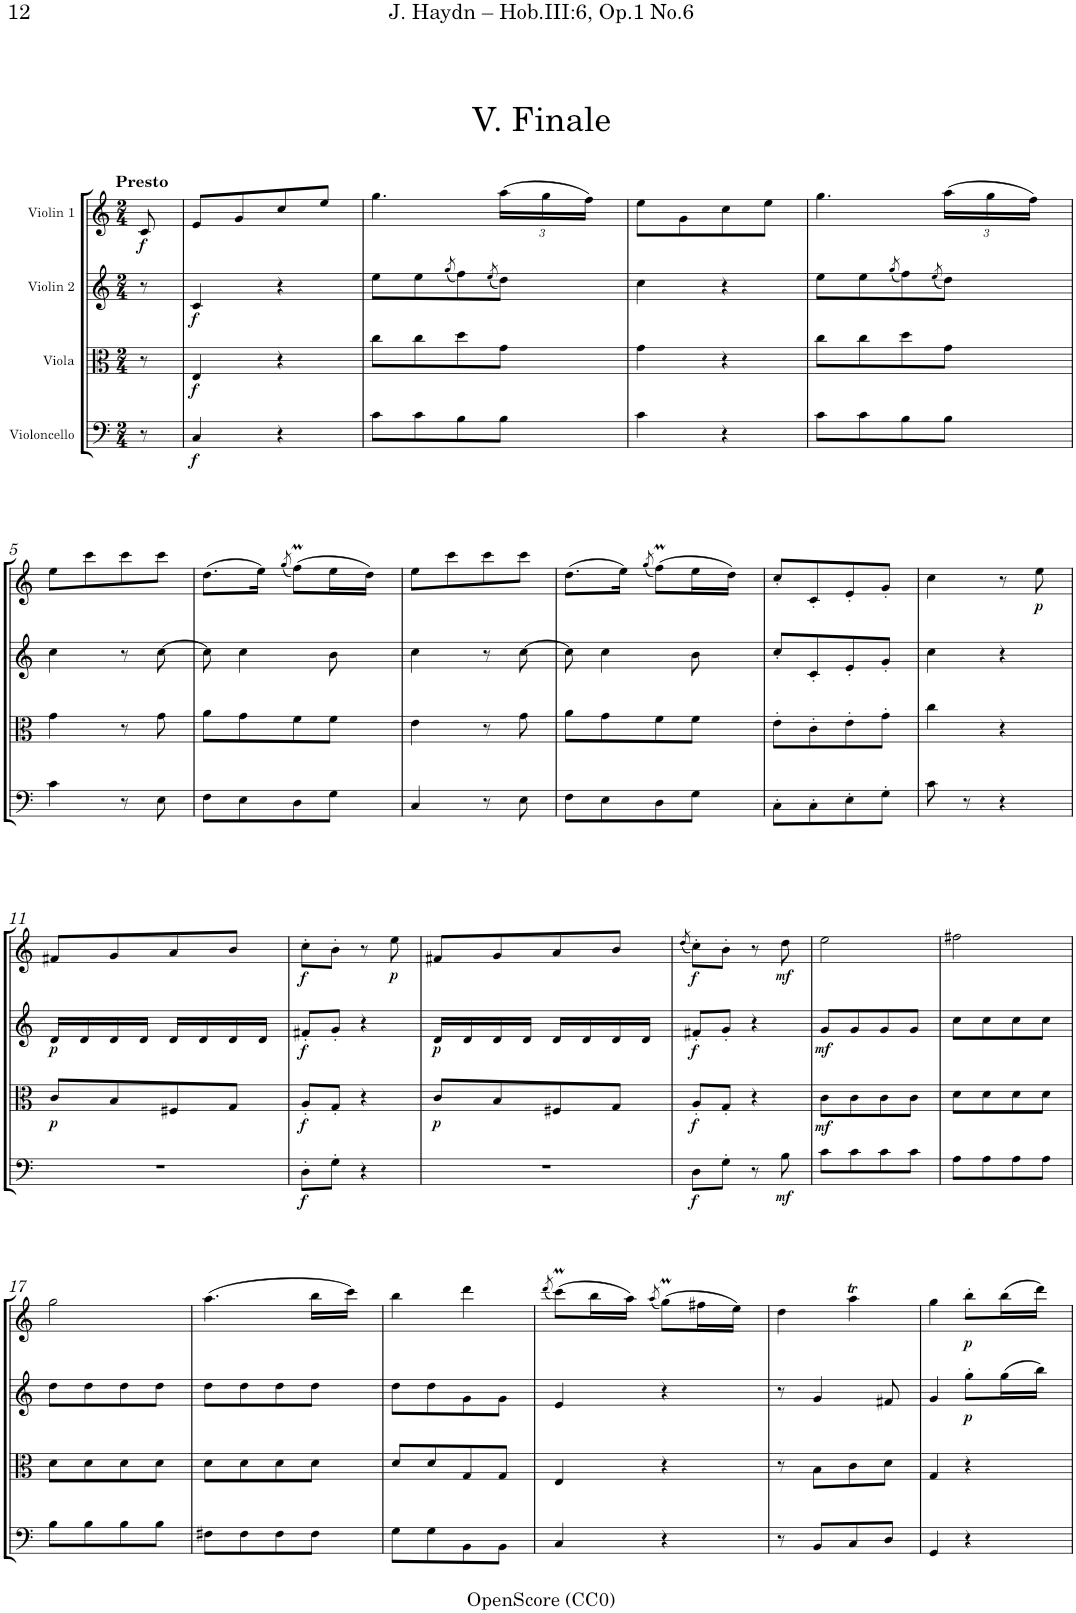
**kern	**dynam	**kern	**dynam	**kern	**dynam	**kern	**dynam
*part4	*part4	*part3	*part3	*part2	*part2	*part1	*part1
*staff4	*staff4	*staff3	*staff3	*staff2	*staff2	*staff1	*staff1
*I"Violoncello	*	*I"Viola	*	*I"Violin 2	*	*I"Violin 1	*
*I'Vc	*	*I'Vla	*	*I'Vln	*	*I'Vln	*
!!LO:PB:g=z
*clefF4	*	*clefC3	*	*clefG2	*	*clefG2	*
*k[]	*	*k[]	*	*k[]	*	*k[]	*
*M2/4	*	*M2/4	*	*M2/4	*	*M2/4	*
=	=	=	=	=	=	=	=
!	!	!	!	!	!	!LO:TX:a:t=V. Finale	!
!	!	!	!	!	!	!LO:TX:a:B:t=Presto	!
!	!	!	!	!	!	!	!LO:DY:b
8r	.	8r	.	8r	.	8c/	f
=1	=1	=1	=1	=1	=1	=1	=1
!	!LO:DY:b	!	!LO:DY:b	!	!LO:DY:b	!	!
4C/	f	4E/	f	4c/	f	8e/L	.
.	.	.	.	.	.	8g/	.
4r	.	4r	.	4r	.	8cc/	.
.	.	.	.	.	.	8ee/J	.
=2	=2	=2	=2	=2	=2	=2	=2
8c\L	.	8cc\L	.	8ee\L	.	4.gg\	.
8c\	.	8cc\	.	8ee\	.	.	.
.	.	.	.	(8qgg/	.	.	.
8B\	.	8dd\	.	8ff\)	.	.	.
.	.	.	.	(8qee/	.	.	.
*	*	*	*	*	*	*Xbrackettup	*
8B\J	.	8g\J	.	8dd\J)	.	(24aa\LL	.
.	.	.	.	.	.	24gg\	.
.	.	.	.	.	.	24ff\JJ)	.
=3	=3	=3	=3	=3	=3	=3	=3
4c\	.	4g\	.	4cc\	.	8ee\L	.
.	.	.	.	.	.	8g\	.
4r	.	4r	.	4r	.	8cc\	.
.	.	.	.	.	.	8ee\J	.
=4	=4	=4	=4	=4	=4	=4	=4
8c\L	.	8cc\L	.	8ee\L	.	4.gg\	.
8c\	.	8cc\	.	8ee\	.	.	.
.	.	.	.	(8qgg/	.	.	.
8B\	.	8dd\	.	8ff\)	.	.	.
.	.	.	.	(8qee/	.	.	.
8B\J	.	8g\J	.	8dd\J)	.	(24aa\LL	.
.	.	.	.	.	.	24gg\	.
.	.	.	.	.	.	24ff\JJ)	.
!!LO:LB:g=z
=5	=5	=5	=5	=5	=5	=5	=5
4c\	.	4g\	.	4cc\	.	8ee\L	.
.	.	.	.	.	.	8ccc\	.
8r	.	8r	.	8r	.	8ccc\	.
8E\	.	8g\	.	[8cc\	.	8ccc\J	.
=6	=6	=6	=6	=6	=6	=6	=6
8F\L	.	8a\L	.	8cc\]	.	(8.dd\L	.
8E\	.	8g\	.	4cc\	.	.	.
.	.	.	.	.	.	16ee\Jk)	.
.	.	.	.	.	.	(8qgg/	.
8D\	.	8f\	.	.	.	(8ffM\L)	.
8G\J	.	8f\J	.	8b\	.	16ee\L	.
.	.	.	.	.	.	16dd\JJ)	.
=7	=7	=7	=7	=7	=7	=7	=7
4C/	.	4e\	.	4cc\	.	8ee\L	.
.	.	.	.	.	.	8ccc\	.
8r	.	8r	.	8r	.	8ccc\	.
8E\	.	8g\	.	[8cc\	.	8ccc\J	.
=8	=8	=8	=8	=8	=8	=8	=8
8F\L	.	8a\L	.	8cc\]	.	(8.dd\L	.
8E\	.	8g\	.	4cc\	.	.	.
.	.	.	.	.	.	16ee\Jk)	.
.	.	.	.	.	.	(8qgg/	.
8D\	.	8f\	.	.	.	(8ffM\L)	.
8G\J	.	8f\J	.	8b\	.	16ee\L	.
.	.	.	.	.	.	16dd\JJ)	.
=9	=9	=9	=9	=9	=9	=9	=9
8C'\L	.	8e'\L	.	8cc'/L	.	8cc'/L	.
8C'\	.	8c'\	.	8c'/	.	8c'/	.
8E'\	.	8e'\	.	8e'/	.	8e'/	.
8G'\J	.	8g'\J	.	8g'/J	.	8g'/J	.
=10	=10	=10	=10	=10	=10	=10	=10
8c\	.	4cc\	.	4cc\	.	4cc\	.
8r	.	.	.	.	.	.	.
4r	.	4r	.	4r	.	8r	.
!	!	!	!	!	!	!	!LO:DY:b
.	.	.	.	.	.	8ee\	p
!!LO:LB:g=z
=11	=11	=11	=11	=11	=11	=11	=11
!	!	!	!LO:DY:b	!	!LO:DY:b	!	!
2r	.	8c/L	p	16d/LL	p	8f#X/L	.
.	.	.	.	16d/	.	.	.
.	.	8B/	.	16d/	.	8g/	.
.	.	.	.	16d/JJ	.	.	.
.	.	8F#X/	.	16d/LL	.	8a/	.
.	.	.	.	16d/	.	.	.
.	.	8G/J	.	16d/	.	8b/J	.
.	.	.	.	16d/JJ	.	.	.
=12	=12	=12	=12	=12	=12	=12	=12
!	!LO:DY:b	!	!LO:DY:b	!	!LO:DY:b	!	!LO:DY:b
8D'\L	f	8A'/L	f	8f#X'/L	f	8cc'\L	f
8G'\J	.	8G'/J	.	8g'/J	.	8b'\J	.
4r	.	4r	.	4r	.	8r	.
!	!	!	!	!	!	!	!LO:DY:b
.	.	.	.	.	.	8ee\	p
=13	=13	=13	=13	=13	=13	=13	=13
!	!	!	!LO:DY:b	!	!LO:DY:b	!	!
2r	.	8c/L	p	16d/LL	p	8f#X/L	.
.	.	.	.	16d/	.	.	.
.	.	8B/	.	16d/	.	8g/	.
.	.	.	.	16d/JJ	.	.	.
.	.	8F#X/	.	16d/LL	.	8a/	.
.	.	.	.	16d/	.	.	.
.	.	8G/J	.	16d/	.	8b/J	.
.	.	.	.	16d/JJ	.	.	.
=14	=14	=14	=14	=14	=14	=14	=14
.	.	.	.	.	.	(8qdd/	.
!	!LO:DY:b	!	!LO:DY:b	!	!LO:DY:b	!	!LO:DY:b
8D\L	f	8A'/L	f	8f#X'/L	f	8cc'\L)	f
8G'\J	.	8G'/J	.	8g'/J	.	8b'\J	.
8r	.	4r	.	4r	.	8r	.
!	!LO:DY:b	!	!	!	!	!	!LO:DY:b
8B\	mf	.	.	.	.	8dd\	mf
=15	=15	=15	=15	=15	=15	=15	=15
!	!	!	!LO:DY:b	!	!LO:DY:b	!	!
8c\L	.	8c\L	mf	8g/L	mf	2ee\	.
8c\	.	8c\	.	8g/	.	.	.
8c\	.	8c\	.	8g/	.	.	.
8c\J	.	8c\J	.	8g/J	.	.	.
=16	=16	=16	=16	=16	=16	=16	=16
8A\L	.	8d\L	.	8cc\L	.	2ff#X\	.
8A\	.	8d\	.	8cc\	.	.	.
8A\	.	8d\	.	8cc\	.	.	.
8A\J	.	8d\J	.	8cc\J	.	.	.
!!LO:LB:g=z
=17	=17	=17	=17	=17	=17	=17	=17
8B\L	.	8d\L	.	8dd\L	.	2gg\	.
8B\	.	8d\	.	8dd\	.	.	.
8B\	.	8d\	.	8dd\	.	.	.
8B\J	.	8d\J	.	8dd\J	.	.	.
=18	=18	=18	=18	=18	=18	=18	=18
8F#X\L	.	8d\L	.	8dd\L	.	(4.aa\	.
8F#\	.	8d\	.	8dd\	.	.	.
8F#\	.	8d\	.	8dd\	.	.	.
8F#\J	.	8d\J	.	8dd\J	.	16bb\LL	.
.	.	.	.	.	.	16ccc\JJ)	.
=19	=19	=19	=19	=19	=19	=19	=19
8G\L	.	8d/L	.	8dd\L	.	4bb\	.
8G\	.	8d/	.	8dd\	.	.	.
8BB\	.	8G/	.	8g\	.	4ddd\	.
8BB\J	.	8G/J	.	8g\J	.	.	.
=20	=20	=20	=20	=20	=20	=20	=20
.	.	.	.	.	.	(8qddd/	.
4C/	.	4E/	.	4e/	.	(8cccM\L)	.
.	.	.	.	.	.	16bb\L	.
.	.	.	.	.	.	16aa\JJ)	.
.	.	.	.	.	.	(8qaa/	.
4r	.	4r	.	4r	.	(8ggM\L)	.
.	.	.	.	.	.	16ff#X\L	.
.	.	.	.	.	.	16ee\JJ)	.
=21	=21	=21	=21	=21	=21	=21	=21
8r	.	8r	.	8r	.	4dd\	.
8BB/L	.	8B\L	.	4g/	.	.	.
8C/	.	8c\	.	.	.	4aaT\	.
8D/J	.	8d\J	.	8f#X/	.	.	.
=22	=22	=22	=22	=22	=22	=22	=22
4GG/	.	4G/	.	4g/	.	4gg\	.
!	!	!	!	!	!LO:DY:b	!	!LO:DY:b
4r	.	4r	.	8gg'\L	p	8bb'\L	p
.	.	.	.	(16gg\L	.	(16bb\L	.
.	.	.	.	16bb\JJ)	.	16ddd\JJ)	.
=	=	=	=	=	=	=	=
*-	*-	*-	*-	*-	*-	*-	*-
